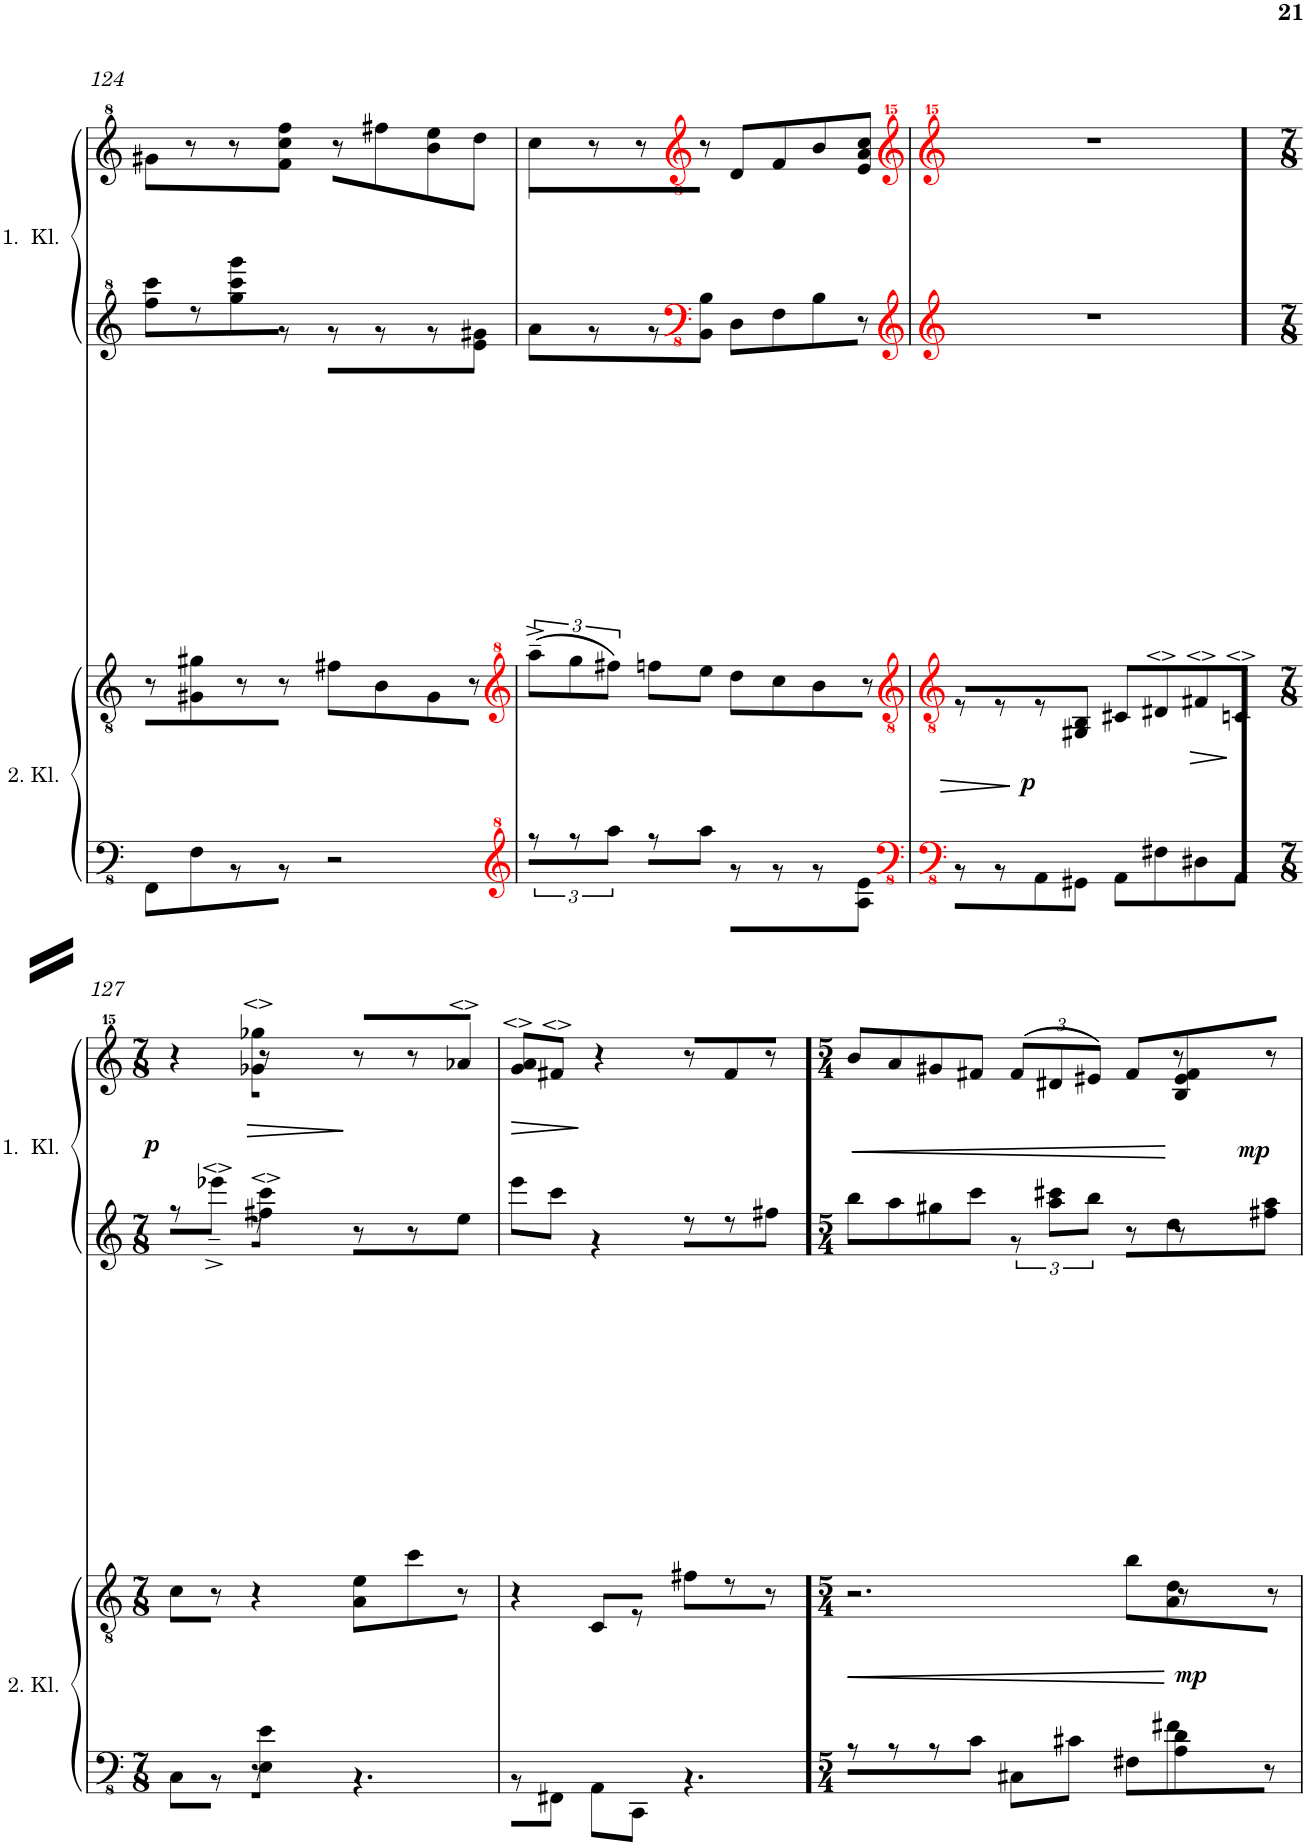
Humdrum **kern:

**kern	**kern	**dynam	**kern	**kern	**dynam
*part2	*part2	*part2	*part1	*part1	*part1
*staff4	*staff3	*staff3/4	*staff2	*staff1	*staff1/2
*I"2. Kl.	*	*	*I"1. Kl.	*	*
*I'2. Kl.	*	*	*I'1.  Kl.	*	*
!!LO:PB:g=z
*clefFv4	*clefGv2	*	*clefG^2	*clefG^2	*
*k[]	*k[]	*	*k[]	*k[]	*
*M2/2	*M2/2	*	*M2/2	*M2/2	*
*met(c|)	*met(c|)	*	*met(c|)	*met(c|)	*
=124	=124	=124	=124	=124	=124
*^	*	*	*^	*	*
2ryy	8FFF\L	8r	.	1ryy	8fff\ 8cccc\L	8gg#X\L	.
.	8FF\	8G#X\ 8g#X\	.	.	8r	8r	.
.	8r	8r	.	.	8ggg\ 8cccc\ 8gggg\	8r	.
.	8r	8r	.	.	8r	8ff\ 8ccc\ 8fff\J	.
2r	2ryy	8f#X\L	.	.	8r	8r	.
.	.	8B\	.	.	8r	8fff#X\	.
.	.	8G#\	.	.	8r	8bb\ 8eee\	.
.	.	8r	.	.	8ee\ 8gg#X\J	8ddd\J	.
=125	=125	=125	=125	=125	=125	=125	=125
*clefG^2	*	*clefG^2	*	*	*	*	*
2ryy	12r	(12aaa~^\L	.	1ryy	8aa\L	8ccc\L	.
.	12r	12ggg\	.	.	.	.	.
.	.	.	.	.	8r	8r	.
.	12aaa\J	12fff#X\J)	.	.	.	.	.
.	8r	8fffn\L	.	.	8r	8r	.
*	*	*	*	*clefFv4	*	*clefGv2	*
.	8aaa\J	8eee\J	.	.	8BBB\ 8BB\J	8r	.
2ryy	8r	8ddd\L	.	.	8DD\L	8D/L	.
.	8r	8ccc\	.	.	8FF\	8F/	.
.	8r	8bb\	.	.	8BB\	8B/	.
.	8a\ 8ee\J	8r	.	.	8r	8E/ 8A/ 8c/J	.
*	*	*	*	*v	*v	*	*
=126	=126	=126	=126	=126	=126	=126
*clefFv4	*	*clefGv2	*	*clefG2	*clefG^^2	*
*	*	*	*	*^	*	*
!	!	!	!LO:HP:b	!	!	!	!
*	*	*	*	*v	*v	*	*
2ryy	8r	8r	>	1r	1r	.
.	8r	8r	.	.	.	.
!	!	!	!LO:DY:n=1:b	!	!	!
.	8AAA\	8r	] p	.	.	.
.	8GGG#X\J	8GG#X/ 8BB/J	.	.	.	.
2ryy	8AAA\L	8C#X/L	.	.	.	.
.	8FF#X\	8D#X/	.	.	.	.
!	!	!	!LO:HP:b	!	!	!
.	8DD#X\	8F#X/	>	.	.	.
.	8AAA\J	8Cn/J	.	.	.	.
*v	*v	*	*	*	*	*
.	.	]	.	.	.
!!LO:LB:g=z
=127!	=127!	=127!	=127!	=127!	=127!
*M7/8	*M7/8	*	*M7/8	*M7/8	*
*^	*	*	*^	*	*
!	!	!	!	!	!	!	!LO:DY:b
2ryy	8CC\L	8c\L	.	2..ryy	8r	4r	p
.	8r	8r	.	.	8eee-X~^\J	.	.
!	!	!	!	!	!	!	!LO:HP:b
.	8r	4r	.	.	8r	8ggg-X\ 8gggg-X\L	>
.	8EE\ 8E\J	.	.	.	8ff#X\ 8ccc\J	8r	.
8ryy	4.r	8A\ 8e\L	.	.	8r	8r	]
8ryy	.	8cc\	.	.	8r	8r	.
8ryy	.	8r	.	.	8ee\J	8aaa-X/J	.
=128	=128	=128	=128	=128	=128	=128	=128
!	!	!	!	!	!	!	!LO:HP:b
8ryy	8r	4r	.	2ryy	8eee\L	8ggg/ 8aaa/L	>
2ryy	8FFF#X\J	.	.	.	8ccc\J	8fff#X/J	.
.	8AAA\L	8C/L	.	.	4r	4r	]
.	8CCC\J	8r	.	.	.	.	.
.	4.r	8f#X\L	.	4.ryy	8r	8r	.
4ryy	.	8r	.	.	8r	8fff#/	.
.	.	8r	.	.	8ff#X\J	8r	.
=129!	=129!	=129!	=129!	=129!	=129!	=129!	=129!
*M5/4	*	*M5/4	*	*M5/4	*	*M5/4	*
!	!	!	!LO:HP:b	!	!	!	!LO:HP:b
4ryy	8r	2.r	<	1ryy	8bb\L	8bbb/L	<
.	8r	.	.	.	8aa\	8aaa/	.
2ryy	8r	.	.	.	8gg#X\	8ggg#X/	.
.	8C\J	.	.	.	8ccc\J	8fff#X/J	.
*	*	*	*	*	*	*Xbrackettup	*
.	8CC#X\L	.	.	.	12r	(>12fff#/L	.
.	.	.	.	.	12aa\ 12ccc#X\L	12ddd#X/	.
.	8C#X\J	.	.	.	.	.	.
.	.	.	.	.	12bb\J	12eee#X/J)	.
8ryy	8FF#X\L	8b\L	.	.	8r	8fff#/L	.
4ryy	8F#X\	8A\ 8d\	.	.	8dd\	8r	.
!	!	!	!LO:DY:n=1:b	!	!	!	!
.	8AA\ 8D\	8r	[ mp	4ryy	8r	8bb/ 8eee#/ 8fff#/	[
!	!	!	!	!	!	!	!LO:DY:b
8ryy	8r	8r	.	.	8ff#X\ 8aa\J	8r	mp
*v	*v	*	*	*v	*v	*	*
=	=	=	=	=	=
*-	*-	*-	*-	*-	*-
